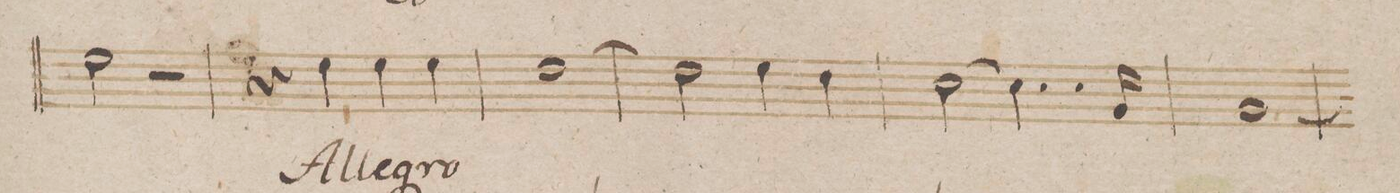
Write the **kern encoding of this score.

**kern	**dynam
*I"Corno 1mo in F.	*
*clefG2	*
*k[b-]	*
*met(c)	*
*M4/4	*
2a\	.
2r	.
=7	=7
4r	.
4a\	.
4a\	.
4a\	.
=8	=8
[1g/	.
=9	=9
2g\]	.
4a\	.
4g\	.
=10	=10
[2f\	.
4..f\]	.
16c/	.
=11	=11
[1c/	.
=12	=12
*-	*-
